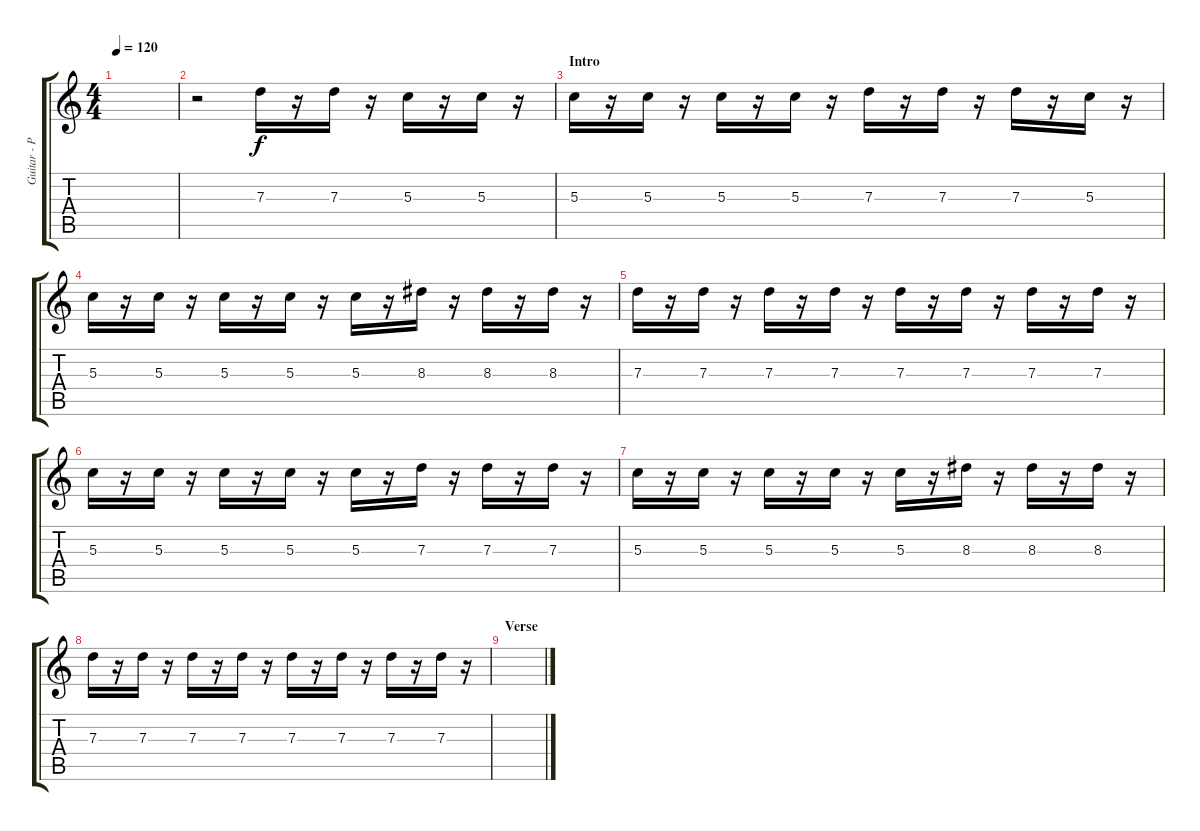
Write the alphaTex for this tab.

\track ("Guitar - Psychedelic stuff" "Guitar - P") {instrument distortionguitar}
\staff {score tabs}
\tuning (E4 B3 G3 D3 A2 E2) {hide}
\ts (4 4)
\tempo 120
\clef g2
\ks c
|
r.2 7.3.16 r.16 7.3.16 r.16 5.3.16 r.16 5.3.16 r.16 |
\section ("" "Intro")
5.3.16 r.16 5.3.16 r.16 5.3.16 r.16 5.3.16 r.16 7.3.16 r.16 7.3.16 r.16 7.3.16 r.16 5.3.16 r.16 |
5.3.16 r.16 5.3.16 r.16 5.3.16 r.16 5.3.16 r.16 5.3.16 r.16 8.3.16 r.16 8.3.16 r.16 8.3.16 r.16 |
7.3.16 r.16 7.3.16 r.16 7.3.16 r.16 7.3.16 r.16 7.3.16 r.16 7.3.16 r.16 7.3.16 r.16 7.3.16 r.16 |
5.3.16 r.16 5.3.16 r.16 5.3.16 r.16 5.3.16 r.16 5.3.16 r.16 7.3.16 r.16 7.3.16 r.16 7.3.16 r.16 |
5.3.16 r.16 5.3.16 r.16 5.3.16 r.16 5.3.16 r.16 5.3.16 r.16 8.3.16 r.16 8.3.16 r.16 8.3.16 r.16 |
7.3.16 r.16 7.3.16 r.16 7.3.16 r.16 7.3.16 r.16 7.3.16 r.16 7.3.16 r.16 7.3.16 r.16 7.3.16 r.16 |
\section ("" "Verse")
